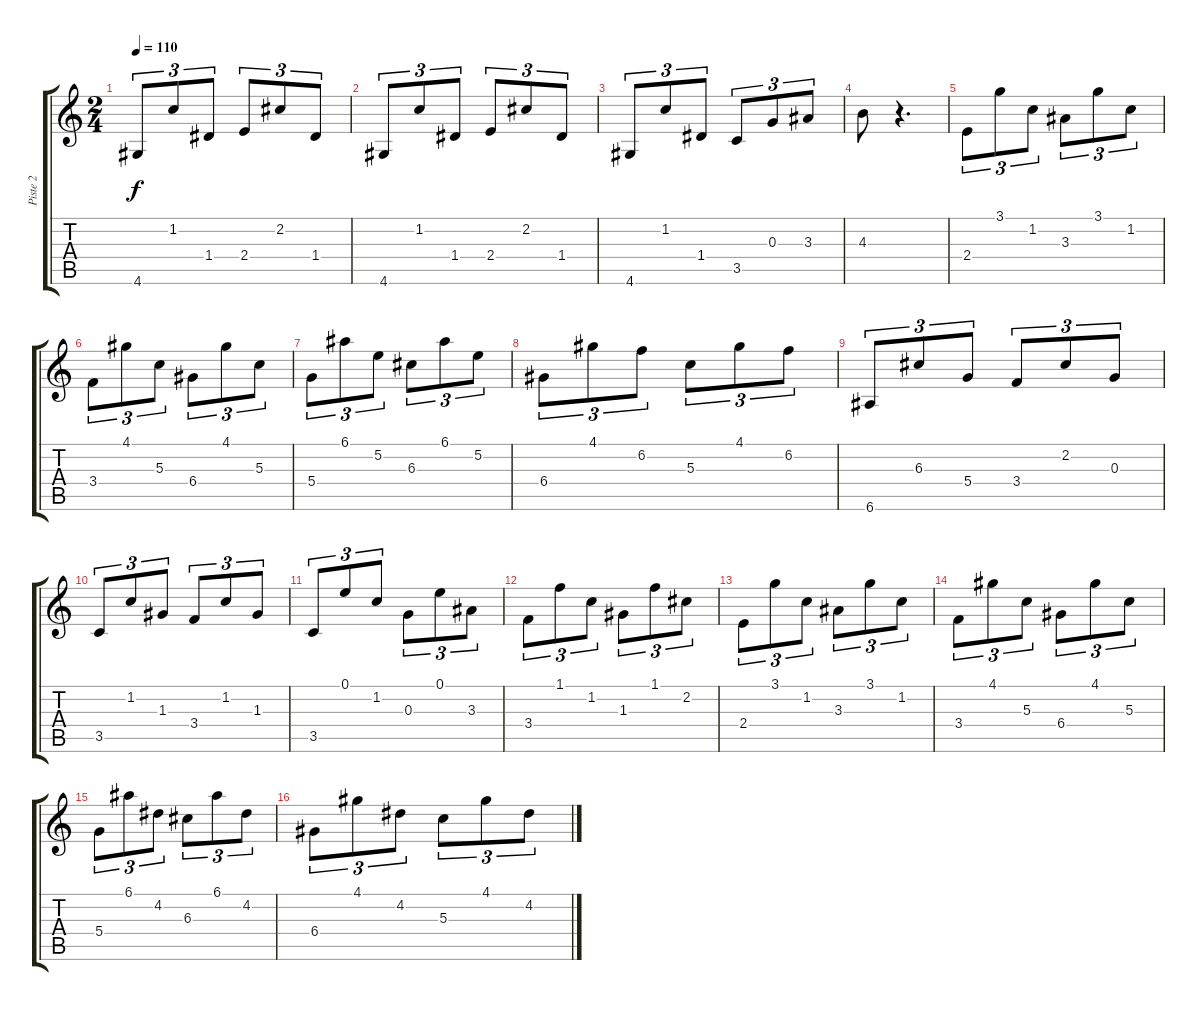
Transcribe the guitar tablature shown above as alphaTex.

\track ("Piste 2" "Piste 2") {instrument acousticbass}
\staff {score tabs}
\tuning (E4 B3 G3 D3 A2 E2) {hide}
\ts (2 4)
\tempo 110
\clef g2
\ks c
4.6.8{tu (3 2) dy f} 1.2.8{tu (3 2)} 1.4.8{tu (3 2)} 2.4.8{tu (3 2)} 2.2.8{tu (3 2)} 1.4.8{tu (3 2)} |
4.6.8{tu (3 2)} 1.2.8{tu (3 2)} 1.4.8{tu (3 2)} 2.4.8{tu (3 2)} 2.2.8{tu (3 2)} 1.4.8{tu (3 2)} |
4.6.8{tu (3 2)} 1.2.8{tu (3 2)} 1.4.8{tu (3 2)} 3.5.8{tu (3 2)} 0.3.8{tu (3 2)} 3.3.8{tu (3 2)} |
4.3.8 r.4{d} |
2.4.8{tu (3 2)} 3.1.8{tu (3 2)} 1.2.8{tu (3 2)} 3.3.8{tu (3 2)} 3.1.8{tu (3 2)} 1.2.8{tu (3 2)} |
3.4.8{tu (3 2)} 4.1.8{tu (3 2)} 5.3.8{tu (3 2)} 6.4.8{tu (3 2)} 4.1.8{tu (3 2)} 5.3.8{tu (3 2)} |
5.4.8{tu (3 2)} 6.1.8{tu (3 2)} 5.2.8{tu (3 2)} 6.3.8{tu (3 2)} 6.1.8{tu (3 2)} 5.2.8{tu (3 2)} |
6.4.8{tu (3 2)} 4.1.8{tu (3 2)} 6.2.8{tu (3 2)} 5.3.8{tu (3 2)} 4.1.8{tu (3 2)} 6.2.8{tu (3 2)} |
6.6.8{tu (3 2)} 6.3.8{tu (3 2)} 5.4.8{tu (3 2)} 3.4.8{tu (3 2)} 2.2.8{tu (3 2)} 0.3.8{tu (3 2)} |
3.5.8{tu (3 2)} 1.2.8{tu (3 2)} 1.3.8{tu (3 2)} 3.4.8{tu (3 2)} 1.2.8{tu (3 2)} 1.3.8{tu (3 2)} |
3.5.8{tu (3 2)} 0.1.8{tu (3 2)} 1.2.8{tu (3 2)} 0.3.8{tu (3 2)} 0.1.8{tu (3 2)} 3.3.8{tu (3 2)} |
3.4.8{tu (3 2)} 1.1.8{tu (3 2)} 1.2.8{tu (3 2)} 1.3.8{tu (3 2)} 1.1.8{tu (3 2)} 2.2.8{tu (3 2)} |
2.4.8{tu (3 2)} 3.1.8{tu (3 2)} 1.2.8{tu (3 2)} 3.3.8{tu (3 2)} 3.1.8{tu (3 2)} 1.2.8{tu (3 2)} |
3.4.8{tu (3 2)} 4.1.8{tu (3 2)} 5.3.8{tu (3 2)} 6.4.8{tu (3 2)} 4.1.8{tu (3 2)} 5.3.8{tu (3 2)} |
5.4.8{tu (3 2)} 6.1.8{tu (3 2)} 4.2.8{tu (3 2)} 6.3.8{tu (3 2)} 6.1.8{tu (3 2)} 4.2.8{tu (3 2)} |
6.4.8{tu (3 2)} 4.1.8{tu (3 2)} 4.2.8{tu (3 2)} 5.3.8{tu (3 2)} 4.1.8{tu (3 2)} 4.2.8{tu (3 2)}
